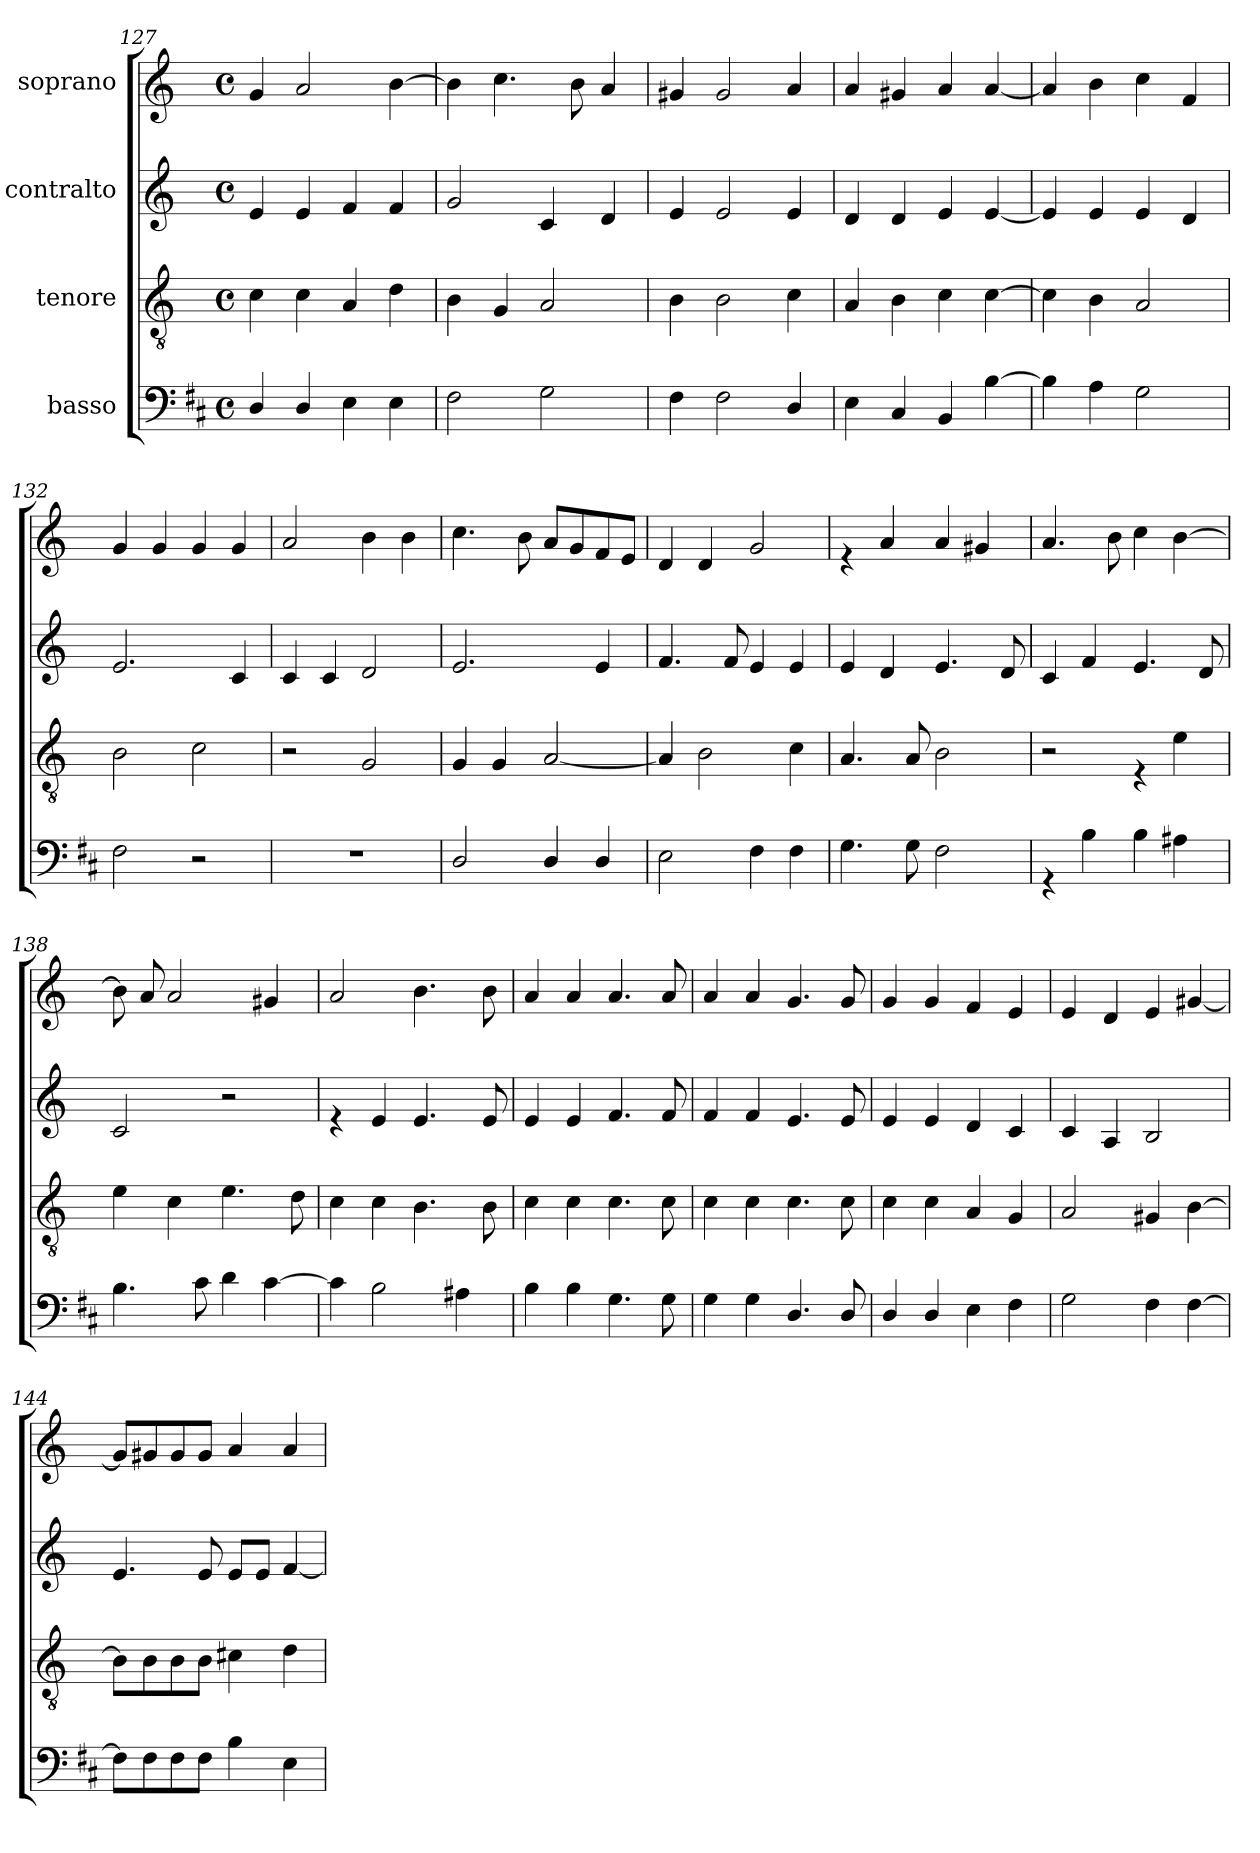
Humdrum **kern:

**kern	**kern	**kern	**kern
*part4	*part3	*part2	*part1
*staff4	*staff3	*staff2	*staff1
*I"basso	*I"tenore	*I"contralto	*I"soprano
*clefF4	*clefGv2	*clefG2	*clefG2
*ITrd1c2	*	*	*
*k[]	*k[]	*k[]	*k[]
*C:	*C:	*C:	*C:
*M4/4	*M4/4	*M4/4	*M4/4
*met(c)	*met(c)	*met(c)	*met(c)
=127	=127	=127	=127
4C/	4c\	4e/	4g/
4C/	4c\	4e/	2a/
4D\	4A/	4f/	.
4D\	4d\	4f/	[>4b\
=128	=128	=128	=128
2E\	4B\	2g/	4b\]
.	4G/	.	4.cc\
2F\	2A/	4c/	.
.	.	.	8b\
.	.	4d/	4a/
=129	=129	=129	=129
4E\	4B\	4e/	4g#X/
2E\	2B\	2e/	2g#/
4C/	4c\	4e/	4a/
!!LO:PB:g=z
=130	=130	=130	=130
4D\	4A/	4d/	4a/
4BB/	4B\	4d/	4g#X/
4AA/	4c\	4e/	4a/
[>4A\	[>4c\	[<4e/	[<4a/
=131	=131	=131	=131
4A\]	4c\]	4e/]	4a/]
4G\	4B\	4e/	4b\
2F\	2A/	4e/	4cc\
.	.	4d/	4f/
=132	=132	=132	=132
2E\	2B\	2.e/	4g/
.	.	.	4g/
2r	2c\	.	4g/
.	.	4c/	4g/
=133	=133	=133	=133
1r	2r	4c/	2a/
.	.	4c/	.
.	2G/	2d/	4b\
.	.	.	4b\
!!LO:LB:g=z
=134	=134	=134	=134
2C/	4G/	2.e/	4.cc\
.	4G/	.	.
.	.	.	8b\
4C/	[<2A/	.	8a/L
.	.	.	8g/
4C/	.	4e/	8f/
.	.	.	8e/J
=135	=135	=135	=135
2D\	4A/]	4.f/	4d/
.	2B\	.	4d/
.	.	8f/	.
4E\	.	4e/	2g/
4E\	4c\	4e/	.
=136	=136	=136	=136
4.F\	4.A/	4e/	4re
.	.	4d/	4a/
8F\	8A/	.	.
2E\	2B\	4.e/	4a/
.	.	.	4g#X/
.	.	8d/	.
=137	=137	=137	=137
4rGG	2r	4c/	4.a/
4A\	.	4f/	.
.	.	.	8b\
4A\	4rE	4.e/	4cc\
4G#X\	4e\	.	[>4b\
.	.	8d/	.
!!LO:LB:g=z
=138	=138	=138	=138
4.A\	4e\	2c/	8b\]
.	.	.	8a/
.	4c\	.	2a/
8B\	.	.	.
4c\	4.e\	2r	.
[>4B\	.	.	4g#X/
.	8d\	.	.
=139	=139	=139	=139
4B\]	4c\	4re	2a/
2A\	4c\	4e/	.
.	4.B\	4.e/	4.b\
4G#X\	.	.	.
.	8B\	8e/	8b\
=140	=140	=140	=140
4A\	4c\	4e/	4a/
4A\	4c\	4e/	4a/
4.F\	4.c\	4.f/	4.a/
8F\	8c\	8f/	8a/
=141	=141	=141	=141
4F\	4c\	4f/	4a/
4F\	4c\	4f/	4a/
4.C/	4.c\	4.e/	4.g/
8C/	8c\	8e/	8g/
!!LO:LB:g=z
=142	=142	=142	=142
4C/	4c\	4e/	4g/
4C/	4c\	4e/	4g/
4D\	4A/	4d/	4f/
4E\	4G/	4c/	4e/
=143	=143	=143	=143
2F\	2A/	4c/	4e/
.	.	4A/	4d/
4E\	4G#X/	2B/	4e/
[>4E\	[>4B\	.	[<4g#X/
=144	=144	=144	=144
8E\L]	8B\L]	4.e/	8g#/L]
8E\	8B\	.	8g#X/
8E\	8B\	.	8g#/
8E\J	8B\J	8e/	8g#/J
4A\	4c#X\	8e/L	4a/
.	.	8e/J	.
4D\	4d\	[<4f/	4a/
=	=	=	=
*-	*-	*-	*-
